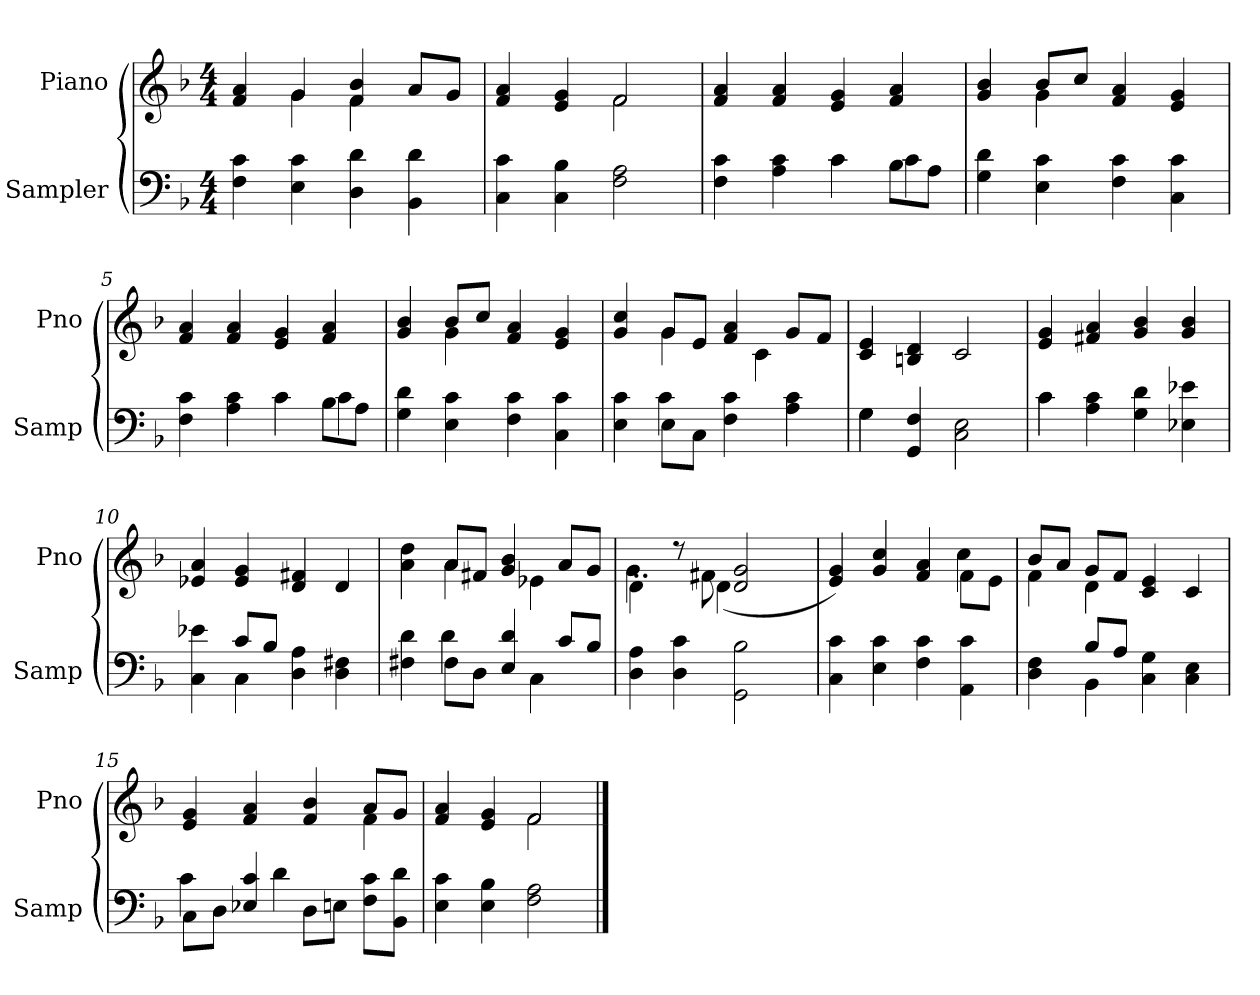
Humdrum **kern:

**kern	**kern
*part2	*part1
*staff2	*staff1
*I"Sampler	*I"Piano
*I'Samp	*I'Pno
*clefF4	*clefG2
*k[b-]	*k[b-]
*F:	*F:
*M4/4	*M4/4
=1	=1
*	*^
4F 4c	4f 4a	4ryy
4E 4c	4g/	4g
4D 4d	4f 4b-	4f
4BB- 4d	8a/L	4ryy
.	8g/J	.
=2	=2	=2
4C 4c	4f 4a	2ryy
4C 4B-	4e 4g	.
2F 2A	2f/	2f
*	*v	*v
=3	=3
*^	*
4F 4c	2ryy	4f 4a
4A 4c	.	4f 4a
4c\	4c	4e 4g
8B-\L	4c	4f 4a
8A\J	.	.
*v	*v	*
=4	=4
*	*^
4G 4d	4g 4b-	4ryy
4E 4c	8b-/L	4g
.	8cc/J	.
4F 4c	4f 4a	2ryy
4C 4c	4e 4g	.
*	*v	*v
=5	=5
*^	*
4F 4c	2.ryy	4f 4a
4A 4c	.	4f 4a
4c	.	4e 4g
8B-\L	4c	4f 4a
8A\J	.	.
*v	*v	*
=6	=6
*	*^
4G 4d	4g 4b-	4ryy
4E 4c	8b-/L	4g
.	8cc/J	.
4F 4c	4f 4a	2ryy
4C 4c	4e 4g	.
=7	=7	=7
*^	*	*
4E 4c	4ryy	4g 4cc	4ryy
8E\L	4c	8g/L	4g
8C\J	.	8e/J	.
4F 4c	2ryy	4f 4a	8ryy
.	.	.	4c
4A 4c	.	8g/L	.
.	.	8f/J	8ryy
*	*	*v	*v
=8	=8	=8
4G\	4G	4c 4e
4GG 4F	2.ryy	4Bn 4d
2C 2E	.	2c
=9	=9	=9
4c\	4c	4e 4g
4A 4c	2.ryy	4f#X 4a
4G 4d	.	4g 4b-
4E-X 4e-X	.	4g 4b-
=10	=10	=10
4C 4e-X	4ryy	4e-X 4a
8c/L	4C	4e- 4g
8B-/J	.	.
4D 4A	2ryy	4d 4f#X
4D 4F#X	.	4d
=11	=11	=11
*	*	*^
4F#X 4d	4ryy	4a 4dd	4ryy
8F#\L	4d	8a/L	4a
8D\J	.	8f#X/J	.
4E 4d	8ryy	4g 4b-	8ryy
.	4C	.	4e-X
8c/L	.	8a/L	.
8B-/J	8ryy	8g/J	8ryy
*v	*v	*	*
=12	=12	=12
4D 4A	4d'\	4.g
4D 4c	8r	.
.	8f#X\	(4d
2GG 2B-	2d 2g	.
.	.	4.ryy
=13	=13	=13
4C 4c	4e 4g)	2.ryy
4E 4c	4g 4cc	.
4F 4c	4f 4a	.
4AA 4c	8f\L	4cc
.	8e\J	.
=14	=14	=14
*^	*	*
4D 4F	4ryy	8b-/L	4f
.	.	8a/J	.
8B-/L	4BB-	8g/L	4d
8A/J	.	8f/J	.
4C 4G	2ryy	4c 4e	2ryy
4C 4E	.	4c	.
=15	=15	=15	=15
8C\L	4c	4e 4g	2.ryy
8D\J	.	.	.
4E-X 4c	8ryy	4f 4a	.
.	4d	.	.
8D\L	.	4f 4b-	.
8En\J	4.ryy	.	.
8F\ 8c\L	.	8a/L	4f
8BB-\ 8d\J	.	8g/J	.
*v	*v	*	*
=16	=16	=16
4E 4c	4f 4a	2ryy
4E 4B-	4e 4g	.
2F 2A	2f/	2f
*	*v	*v
==	==
*-	*-
